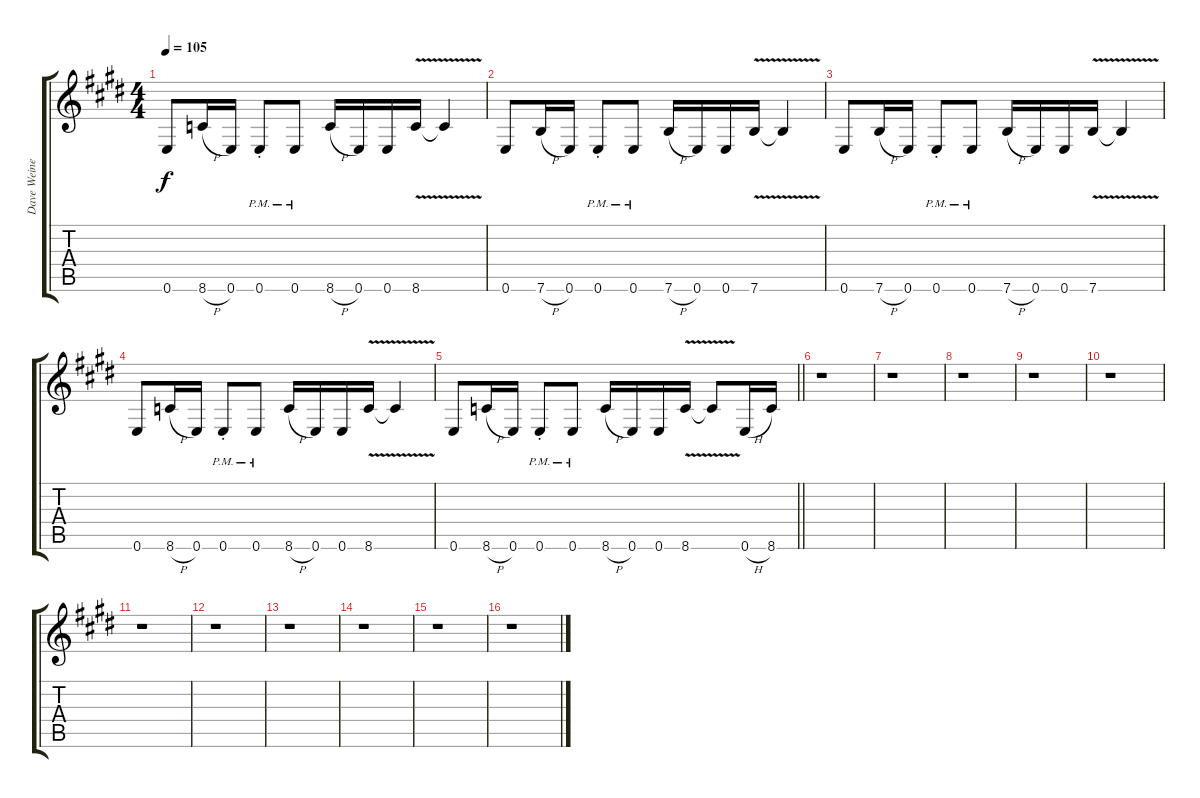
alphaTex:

\track ("Dave Weiner" "Dave Weine") {instrument distortionguitar}
\staff {score tabs}
\tuning (E4 B3 G3 D3 A2 E2) {hide}
\ts (4 4)
\tempo 105
\clef g2
\ks e
0.6.8{dy f} 8.6{h}.16 0.6.16 0.6{pm st}.8 0.6{pm}.8 8.6{h}.16 0.6.16 0.6.16 8.6{v}.16 8.6{v t}.4 |
0.6.8 7.6{h}.16 0.6.16 0.6{pm st}.8 0.6{pm}.8 7.6{h}.16 0.6.16 0.6.16 7.6{v}.16 7.6{v t}.4 |
\ks c#minor
0.6.8 7.6{h}.16 0.6.16 0.6{pm st}.8 0.6{pm}.8 7.6{h}.16 0.6.16 0.6.16 7.6{v}.16 7.6{v t}.4 |
0.6.8 8.6{h}.16 0.6.16 0.6{pm st}.8 0.6{pm}.8 8.6{h}.16 0.6.16 0.6.16 8.6{v}.16 8.6{v t}.4 |
\barLineRight lightlight
0.6.8 8.6{h}.16 0.6.16 0.6{pm st}.8 0.6{pm}.8 8.6{h}.16 0.6.16 0.6.16 8.6{v}.16 8.6{v t}.8 0.6{h}.16 8.6.16 |
\ks e
r.1 |
\ks c#minor
r.1 |
r.1 |
r.1 |
\ks e
r.1 |
\ks c#minor
r.1 |
r.1 |
r.1 |
\ks e
r.1 |
\ks c#minor
r.1 |
r.1
